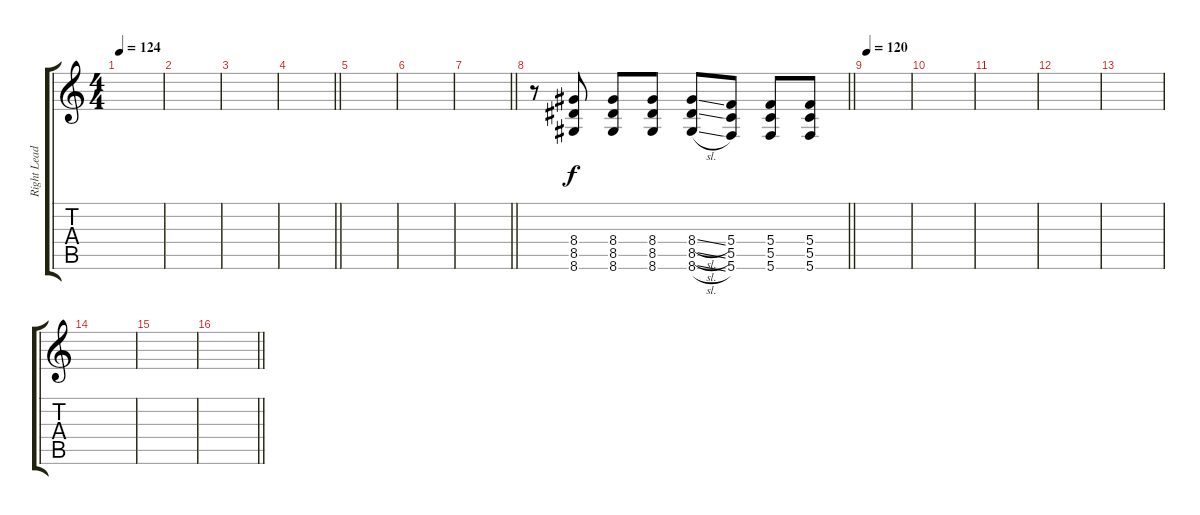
\track ("Right Lead 2" "Right Lead") {instrument distortionguitar}
\staff {score tabs}
\tuning (D4 A3 F3 C3 G2 C2) {hide}
\ts (4 4)
\section ("" "")
\tempo 124
\clef g2
\ks c
|
|
|
\barLineRight lightlight
|
\section ("" "")
|
|
\barLineRight lightlight
|
\section ("" "")
\barLineRight lightlight
r.8 (8.4 8.5 8.6).8 (8.4 8.5 8.6).8 (8.4 8.5 8.6).8 (8.4{sl} 8.5{sl} 8.6{sl}).8 (5.4 5.5 5.6).8 (5.4 5.5 5.6).8 (5.4 5.5 5.6).8 |
\section ("" "")
\tempo 120
|
|
|
|
|
|
|
\barLineRight lightlight
